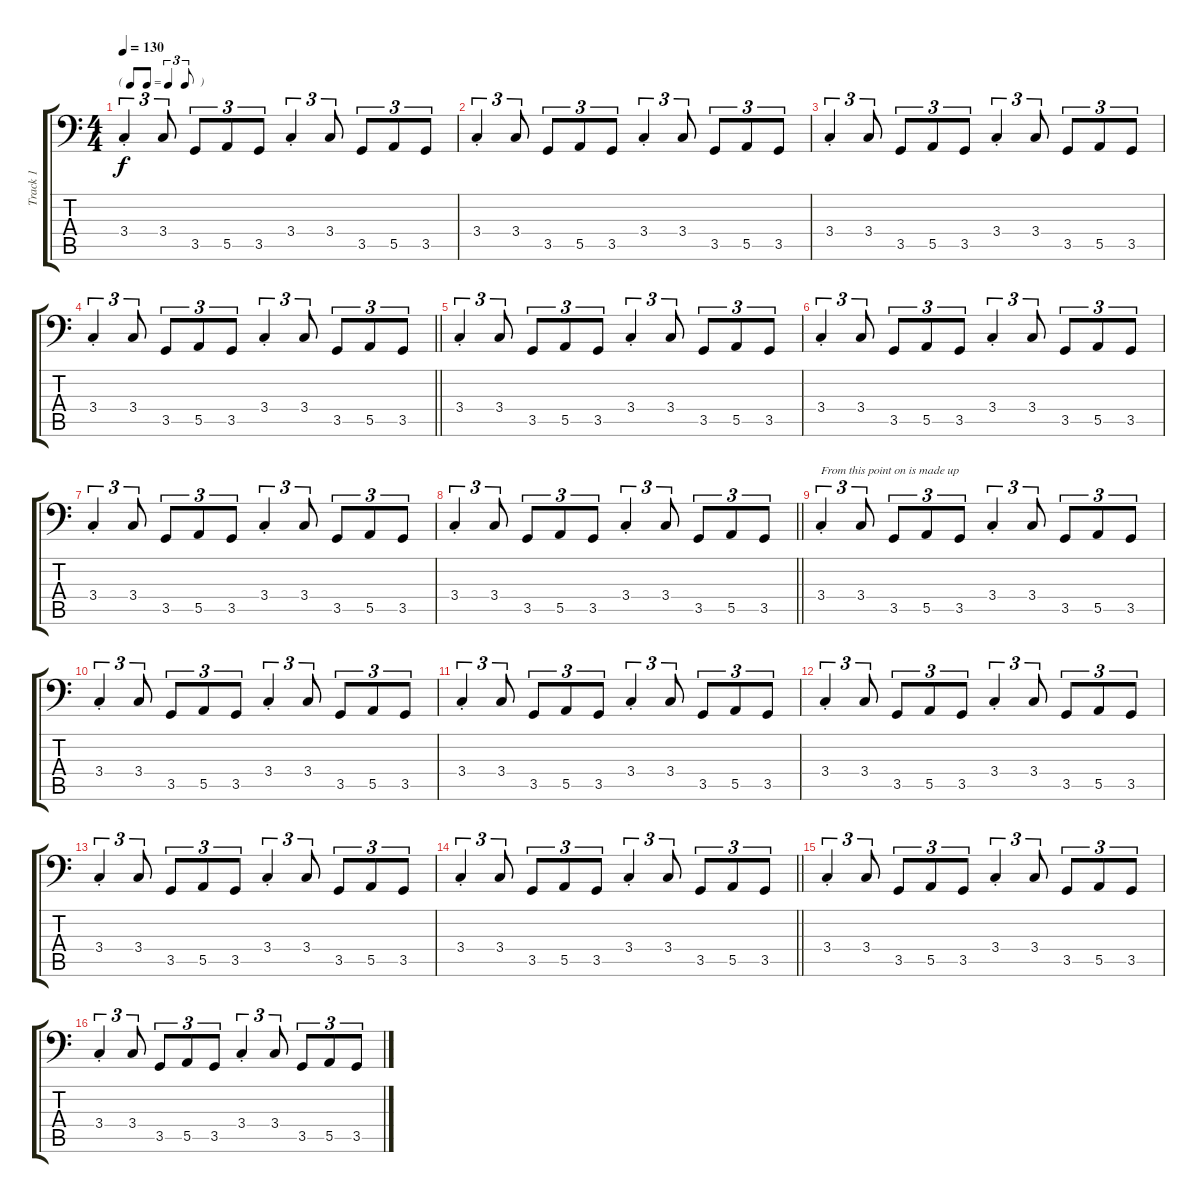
\track ("Track 1" "Track 1") {instrument acousticbass}
\staff {score tabs}
\tuning (C3 G2 D2 A1 E1 B0) {hide}
\ts (4 4)
\tf triplet8th
\tempo 130
\clef f4
\ks c
3.4{st}.4{tu (3 2) dy f} 3.4.8{tu (3 2)} 3.5.8{tu (3 2)} 5.5.8{tu (3 2)} 3.5.8{tu (3 2)} 3.4{st}.4{tu (3 2)} 3.4.8{tu (3 2)} 3.5.8{tu (3 2)} 5.5.8{tu (3 2)} 3.5.8{tu (3 2)} |
3.4{st}.4{tu (3 2)} 3.4.8{tu (3 2)} 3.5.8{tu (3 2)} 5.5.8{tu (3 2)} 3.5.8{tu (3 2)} 3.4{st}.4{tu (3 2)} 3.4.8{tu (3 2)} 3.5.8{tu (3 2)} 5.5.8{tu (3 2)} 3.5.8{tu (3 2)} |
3.4{st}.4{tu (3 2)} 3.4.8{tu (3 2)} 3.5.8{tu (3 2)} 5.5.8{tu (3 2)} 3.5.8{tu (3 2)} 3.4{st}.4{tu (3 2)} 3.4.8{tu (3 2)} 3.5.8{tu (3 2)} 5.5.8{tu (3 2)} 3.5.8{tu (3 2)} |
\barLineRight lightlight
3.4{st}.4{tu (3 2)} 3.4.8{tu (3 2)} 3.5.8{tu (3 2)} 5.5.8{tu (3 2)} 3.5.8{tu (3 2)} 3.4{st}.4{tu (3 2)} 3.4.8{tu (3 2)} 3.5.8{tu (3 2)} 5.5.8{tu (3 2)} 3.5.8{tu (3 2)} |
3.4{st}.4{tu (3 2)} 3.4.8{tu (3 2)} 3.5.8{tu (3 2)} 5.5.8{tu (3 2)} 3.5.8{tu (3 2)} 3.4{st}.4{tu (3 2)} 3.4.8{tu (3 2)} 3.5.8{tu (3 2)} 5.5.8{tu (3 2)} 3.5.8{tu (3 2)} |
3.4{st}.4{tu (3 2)} 3.4.8{tu (3 2)} 3.5.8{tu (3 2)} 5.5.8{tu (3 2)} 3.5.8{tu (3 2)} 3.4{st}.4{tu (3 2)} 3.4.8{tu (3 2)} 3.5.8{tu (3 2)} 5.5.8{tu (3 2)} 3.5.8{tu (3 2)} |
3.4{st}.4{tu (3 2)} 3.4.8{tu (3 2)} 3.5.8{tu (3 2)} 5.5.8{tu (3 2)} 3.5.8{tu (3 2)} 3.4{st}.4{tu (3 2)} 3.4.8{tu (3 2)} 3.5.8{tu (3 2)} 5.5.8{tu (3 2)} 3.5.8{tu (3 2)} |
\barLineRight lightlight
3.4{st}.4{tu (3 2)} 3.4.8{tu (3 2)} 3.5.8{tu (3 2)} 5.5.8{tu (3 2)} 3.5.8{tu (3 2)} 3.4{st}.4{tu (3 2)} 3.4.8{tu (3 2)} 3.5.8{tu (3 2)} 5.5.8{tu (3 2)} 3.5.8{tu (3 2)} |
3.4{st}.4{tu (3 2) txt "From this point on is made up"} 3.4.8{tu (3 2)} 3.5.8{tu (3 2)} 5.5.8{tu (3 2)} 3.5.8{tu (3 2)} 3.4{st}.4{tu (3 2)} 3.4.8{tu (3 2)} 3.5.8{tu (3 2)} 5.5.8{tu (3 2)} 3.5.8{tu (3 2)} |
3.4{st}.4{tu (3 2)} 3.4.8{tu (3 2)} 3.5.8{tu (3 2)} 5.5.8{tu (3 2)} 3.5.8{tu (3 2)} 3.4{st}.4{tu (3 2)} 3.4.8{tu (3 2)} 3.5.8{tu (3 2)} 5.5.8{tu (3 2)} 3.5.8{tu (3 2)} |
3.4{st}.4{tu (3 2)} 3.4.8{tu (3 2)} 3.5.8{tu (3 2)} 5.5.8{tu (3 2)} 3.5.8{tu (3 2)} 3.4{st}.4{tu (3 2)} 3.4.8{tu (3 2)} 3.5.8{tu (3 2)} 5.5.8{tu (3 2)} 3.5.8{tu (3 2)} |
3.4{st}.4{tu (3 2)} 3.4.8{tu (3 2)} 3.5.8{tu (3 2)} 5.5.8{tu (3 2)} 3.5.8{tu (3 2)} 3.4{st}.4{tu (3 2)} 3.4.8{tu (3 2)} 3.5.8{tu (3 2)} 5.5.8{tu (3 2)} 3.5.8{tu (3 2)} |
3.4{st}.4{tu (3 2)} 3.4.8{tu (3 2)} 3.5.8{tu (3 2)} 5.5.8{tu (3 2)} 3.5.8{tu (3 2)} 3.4{st}.4{tu (3 2)} 3.4.8{tu (3 2)} 3.5.8{tu (3 2)} 5.5.8{tu (3 2)} 3.5.8{tu (3 2)} |
\barLineRight lightlight
3.4{st}.4{tu (3 2)} 3.4.8{tu (3 2)} 3.5.8{tu (3 2)} 5.5.8{tu (3 2)} 3.5.8{tu (3 2)} 3.4{st}.4{tu (3 2)} 3.4.8{tu (3 2)} 3.5.8{tu (3 2)} 5.5.8{tu (3 2)} 3.5.8{tu (3 2)} |
3.4{st}.4{tu (3 2)} 3.4.8{tu (3 2)} 3.5.8{tu (3 2)} 5.5.8{tu (3 2)} 3.5.8{tu (3 2)} 3.4{st}.4{tu (3 2)} 3.4.8{tu (3 2)} 3.5.8{tu (3 2)} 5.5.8{tu (3 2)} 3.5.8{tu (3 2)} |
3.4{st}.4{tu (3 2)} 3.4.8{tu (3 2)} 3.5.8{tu (3 2)} 5.5.8{tu (3 2)} 3.5.8{tu (3 2)} 3.4{st}.4{tu (3 2)} 3.4.8{tu (3 2)} 3.5.8{tu (3 2)} 5.5.8{tu (3 2)} 3.5.8{tu (3 2)}
